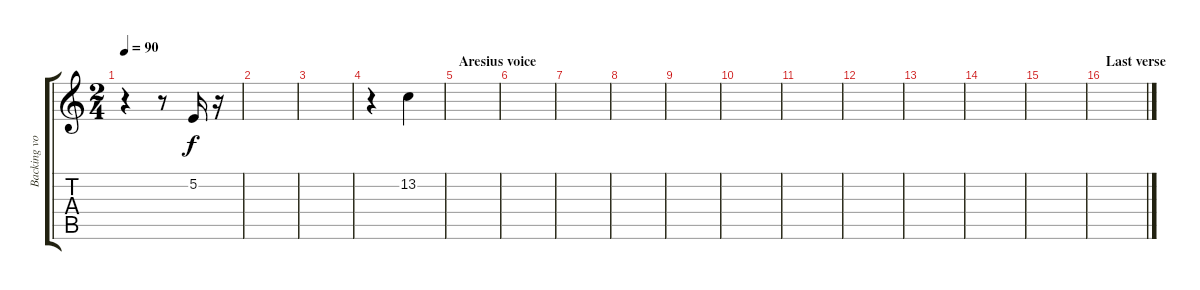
\track ("Backing vocals + effects" "Backing vo") {instrument choiraahs}
\staff {score tabs}
\tuning (E4 B3 G3 D3 A2 E2) {hide}
\ts (2 4)
\tempo 90
\clef g2
\ks c
r.4{dy f} r.8 5.2.16{volume 16 instrument tubularbells} r.16 |
|
|
r.4 13.2.4{volume 16 instrument tubularbells} |
\section ("" "Aresius voice")
|
|
|
|
|
|
|
|
|
|
|
\section ("" "Last verse")
